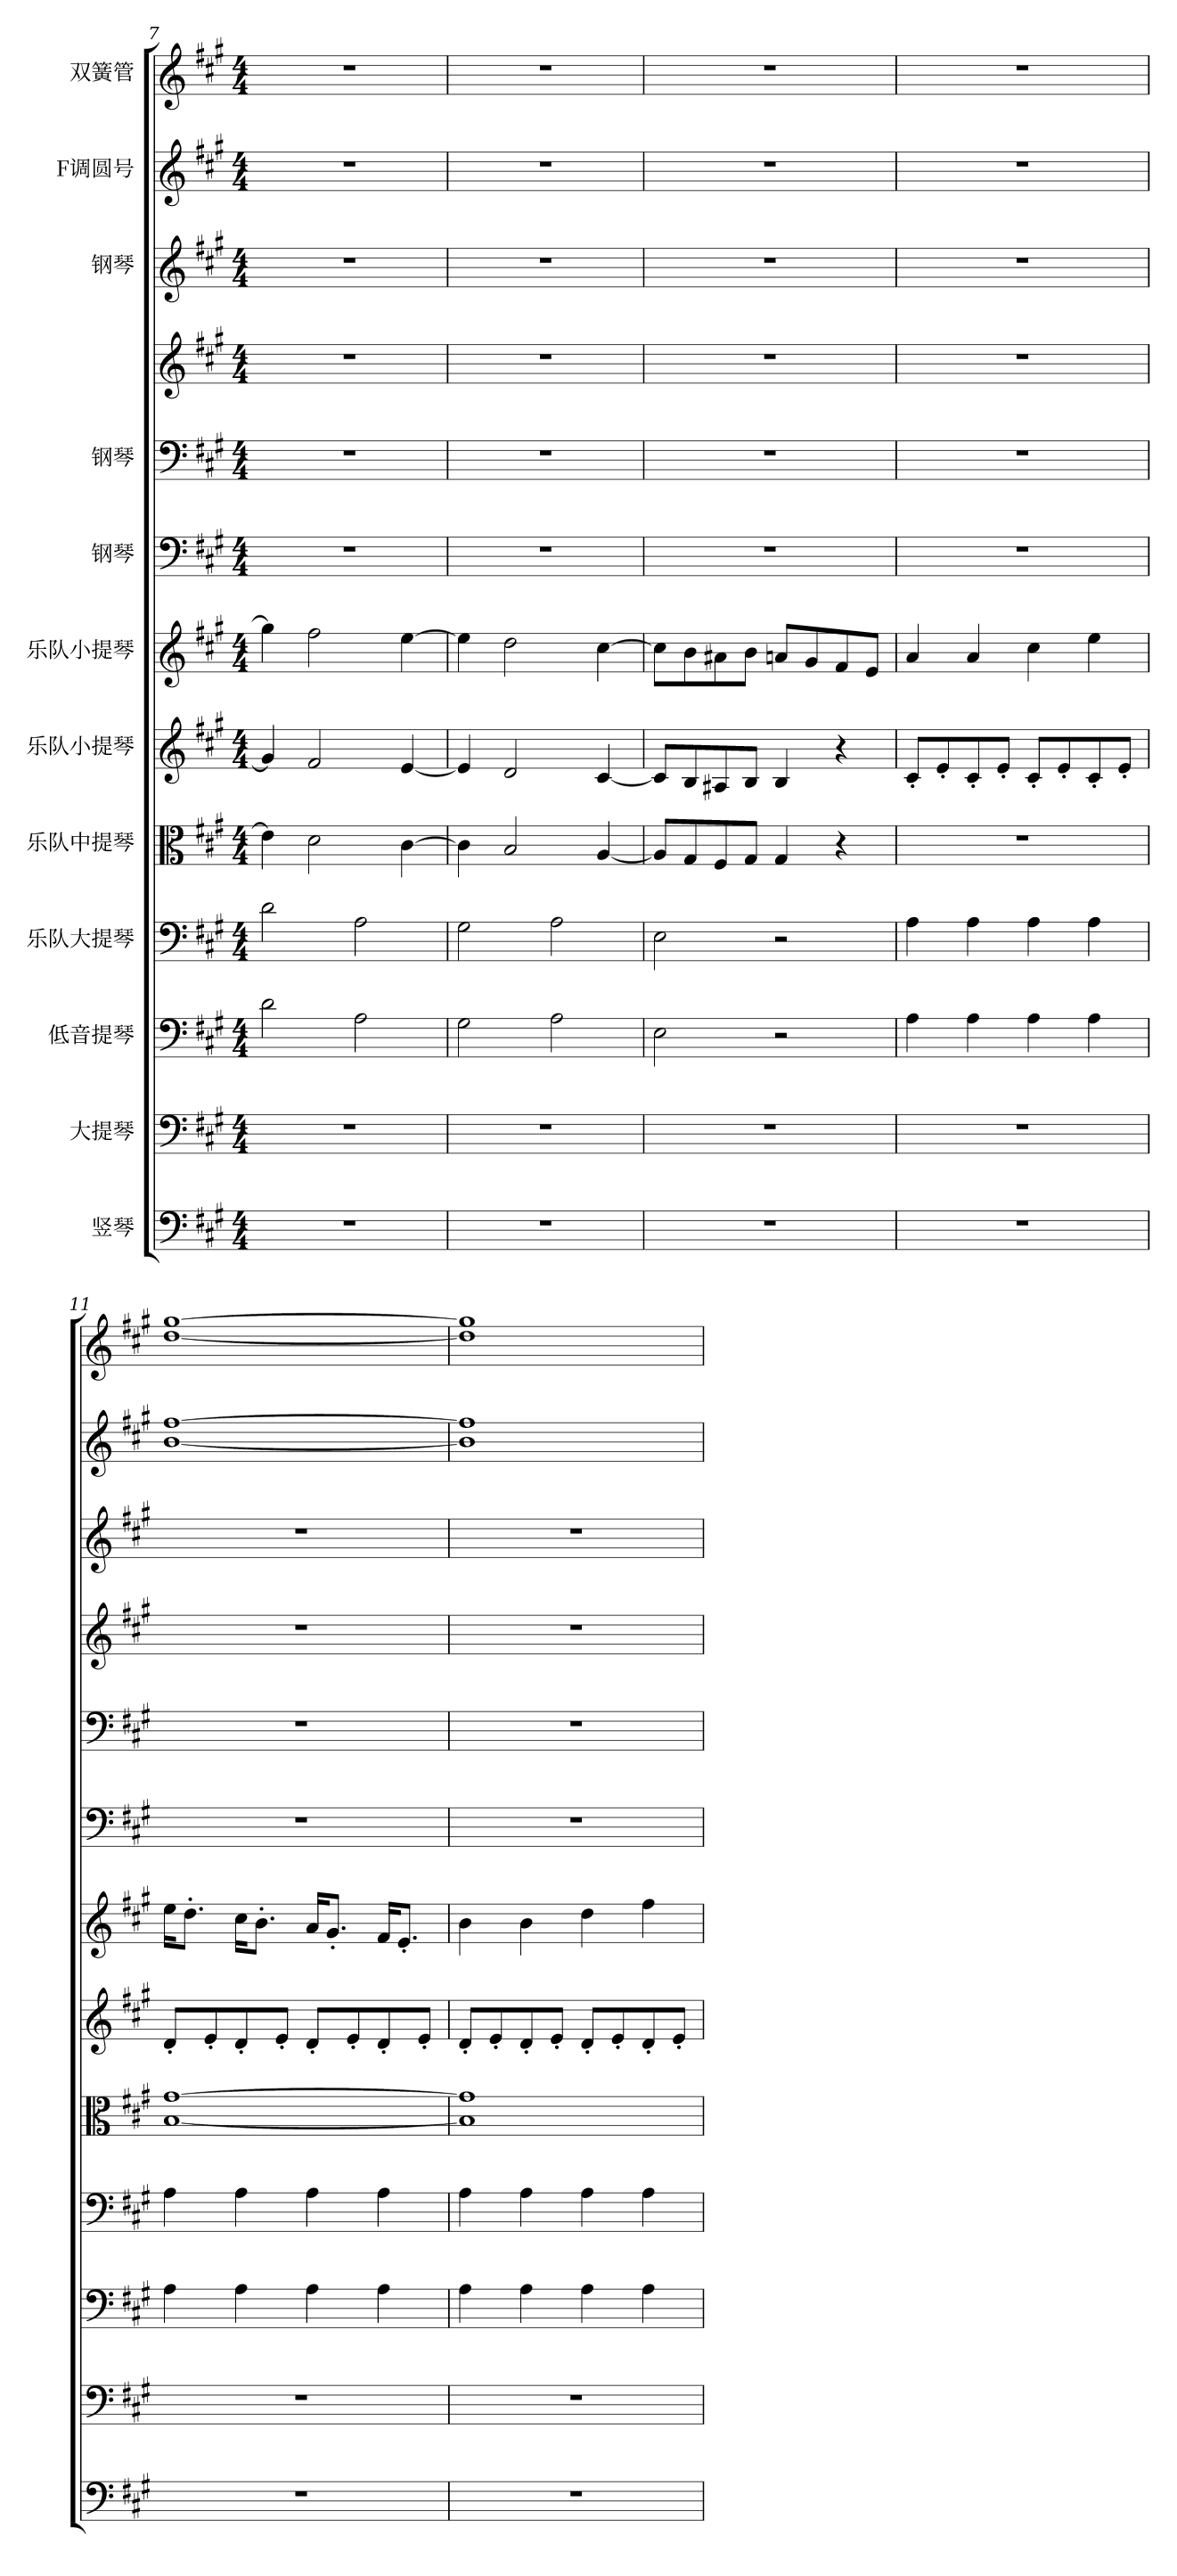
**kern	**kern	**kern	**kern	**kern	**kern	**kern	**kern	**kern	**kern	**kern	**kern	**kern
*part12	*part11	*part10	*part9	*part8	*part7	*part6	*part5	*part4	*part4	*part3	*part2	*part1
*staff13	*staff12	*staff11	*staff10	*staff9	*staff8	*staff7	*staff6	*staff5	*staff4	*staff3	*staff2	*staff1
*I"竖琴	*I"大提琴	*I"低音提琴	*I"乐队大提琴	*I"乐队中提琴	*I"乐队小提琴	*I"乐队小提琴	*I"钢琴	*I"钢琴	*	*I"钢琴	*I"F调圆号	*I"双簧管
*clefF4	*clefF4	*clefF4	*clefF4	*clefC3	*clefG2	*clefG2	*clefF4	*clefF4	*clefG2	*clefG2	*clefG2	*clefG2
*	*	*ITrd7c12	*	*	*	*	*	*	*	*	*ITrd4c7	*
*k[f#c#g#]	*k[f#c#g#]	*k[f#c#g#]	*k[f#c#g#]	*k[f#c#g#]	*k[f#c#g#]	*k[f#c#g#]	*k[f#c#g#]	*k[f#c#g#]	*k[f#c#g#]	*k[f#c#g#]	*k[f#c#]	*k[f#c#g#]
*M4/4	*M4/4	*M4/4	*M4/4	*M4/4	*M4/4	*M4/4	*M4/4	*M4/4	*M4/4	*M4/4	*M4/4	*M4/4
=7	=7	=7	=7	=7	=7	=7	=7	=7	=7	=7	=7	=7
1r	1r	2D\	2d\	4e\]	4g#/]	4gg#\]	1r	1r	1r	1r	1r	1r
.	.	.	.	2d\	2f#/	2ff#\	.	.	.	.	.	.
.	.	2AA\	2A\	.	.	.	.	.	.	.	.	.
.	.	.	.	[4c#\	[4e/	[4ee\	.	.	.	.	.	.
=8	=8	=8	=8	=8	=8	=8	=8	=8	=8	=8	=8	=8
1r	1r	2GG#\	2G#\	4c#\]	4e/]	4ee\]	1r	1r	1r	1r	1r	1r
.	.	.	.	2B/	2d/	2dd\	.	.	.	.	.	.
.	.	2AA\	2A\	.	.	.	.	.	.	.	.	.
.	.	.	.	[4A/	[4c#/	[4cc#\	.	.	.	.	.	.
=9	=9	=9	=9	=9	=9	=9	=9	=9	=9	=9	=9	=9
1r	1r	2EE\	2E\	8A/L]	8c#/L]	8cc#\L]	1r	1r	1r	1r	1r	1r
.	.	.	.	8G#/	8B/	8b\	.	.	.	.	.	.
.	.	.	.	8F#/	8A#X/	8a#X\	.	.	.	.	.	.
.	.	.	.	8G#/J	8B/J	8b\J	.	.	.	.	.	.
.	.	2r	2r	4G#/	4B/	8an/L	.	.	.	.	.	.
.	.	.	.	.	.	8g#/	.	.	.	.	.	.
.	.	.	.	4r	4r	8f#/	.	.	.	.	.	.
.	.	.	.	.	.	8e/J	.	.	.	.	.	.
=10	=10	=10	=10	=10	=10	=10	=10	=10	=10	=10	=10	=10
1r	1r	4AA\	4A\	1r	8c#'/L	4a/	1r	1r	1r	1r	1r	1r
.	.	.	.	.	8e'/	.	.	.	.	.	.	.
.	.	4AA\	4A\	.	8c#'/	4a/	.	.	.	.	.	.
.	.	.	.	.	8e'/J	.	.	.	.	.	.	.
.	.	4AA\	4A\	.	8c#'/L	4cc#\	.	.	.	.	.	.
.	.	.	.	.	8e'/	.	.	.	.	.	.	.
.	.	4AA\	4A\	.	8c#'/	4ee\	.	.	.	.	.	.
.	.	.	.	.	8e'/J	.	.	.	.	.	.	.
!!LO:PB:g=z
=11	=11	=11	=11	=11	=11	=11	=11	=11	=11	=11	=11	=11
1r	1r	4AA\	4A\	[1B [1g#	8d'/L	16ee\KL	1r	1r	1r	1r	[1e [1b	[1dd [1gg#
.	.	.	.	.	.	8.dd'\J	.	.	.	.	.	.
.	.	.	.	.	8e'/	.	.	.	.	.	.	.
.	.	4AA\	4A\	.	8d'/	16cc#\KL	.	.	.	.	.	.
.	.	.	.	.	.	8.b'\J	.	.	.	.	.	.
.	.	.	.	.	8e'/J	.	.	.	.	.	.	.
.	.	4AA\	4A\	.	8d'/L	16a/KL	.	.	.	.	.	.
.	.	.	.	.	.	8.g#'/J	.	.	.	.	.	.
.	.	.	.	.	8e'/	.	.	.	.	.	.	.
.	.	4AA\	4A\	.	8d'/	16f#/KL	.	.	.	.	.	.
.	.	.	.	.	.	8.e'/J	.	.	.	.	.	.
.	.	.	.	.	8e'/J	.	.	.	.	.	.	.
=12	=12	=12	=12	=12	=12	=12	=12	=12	=12	=12	=12	=12
1r	1r	4AA\	4A\	1B] 1g#]	8d'/L	4b\	1r	1r	1r	1r	1e] 1b]	1dd] 1gg#]
.	.	.	.	.	8e'/	.	.	.	.	.	.	.
.	.	4AA\	4A\	.	8d'/	4b\	.	.	.	.	.	.
.	.	.	.	.	8e'/J	.	.	.	.	.	.	.
.	.	4AA\	4A\	.	8d'/L	4dd\	.	.	.	.	.	.
.	.	.	.	.	8e'/	.	.	.	.	.	.	.
.	.	4AA\	4A\	.	8d'/	4ff#\	.	.	.	.	.	.
.	.	.	.	.	8e'/J	.	.	.	.	.	.	.
=	=	=	=	=	=	=	=	=	=	=	=	=
*-	*-	*-	*-	*-	*-	*-	*-	*-	*-	*-	*-	*-
